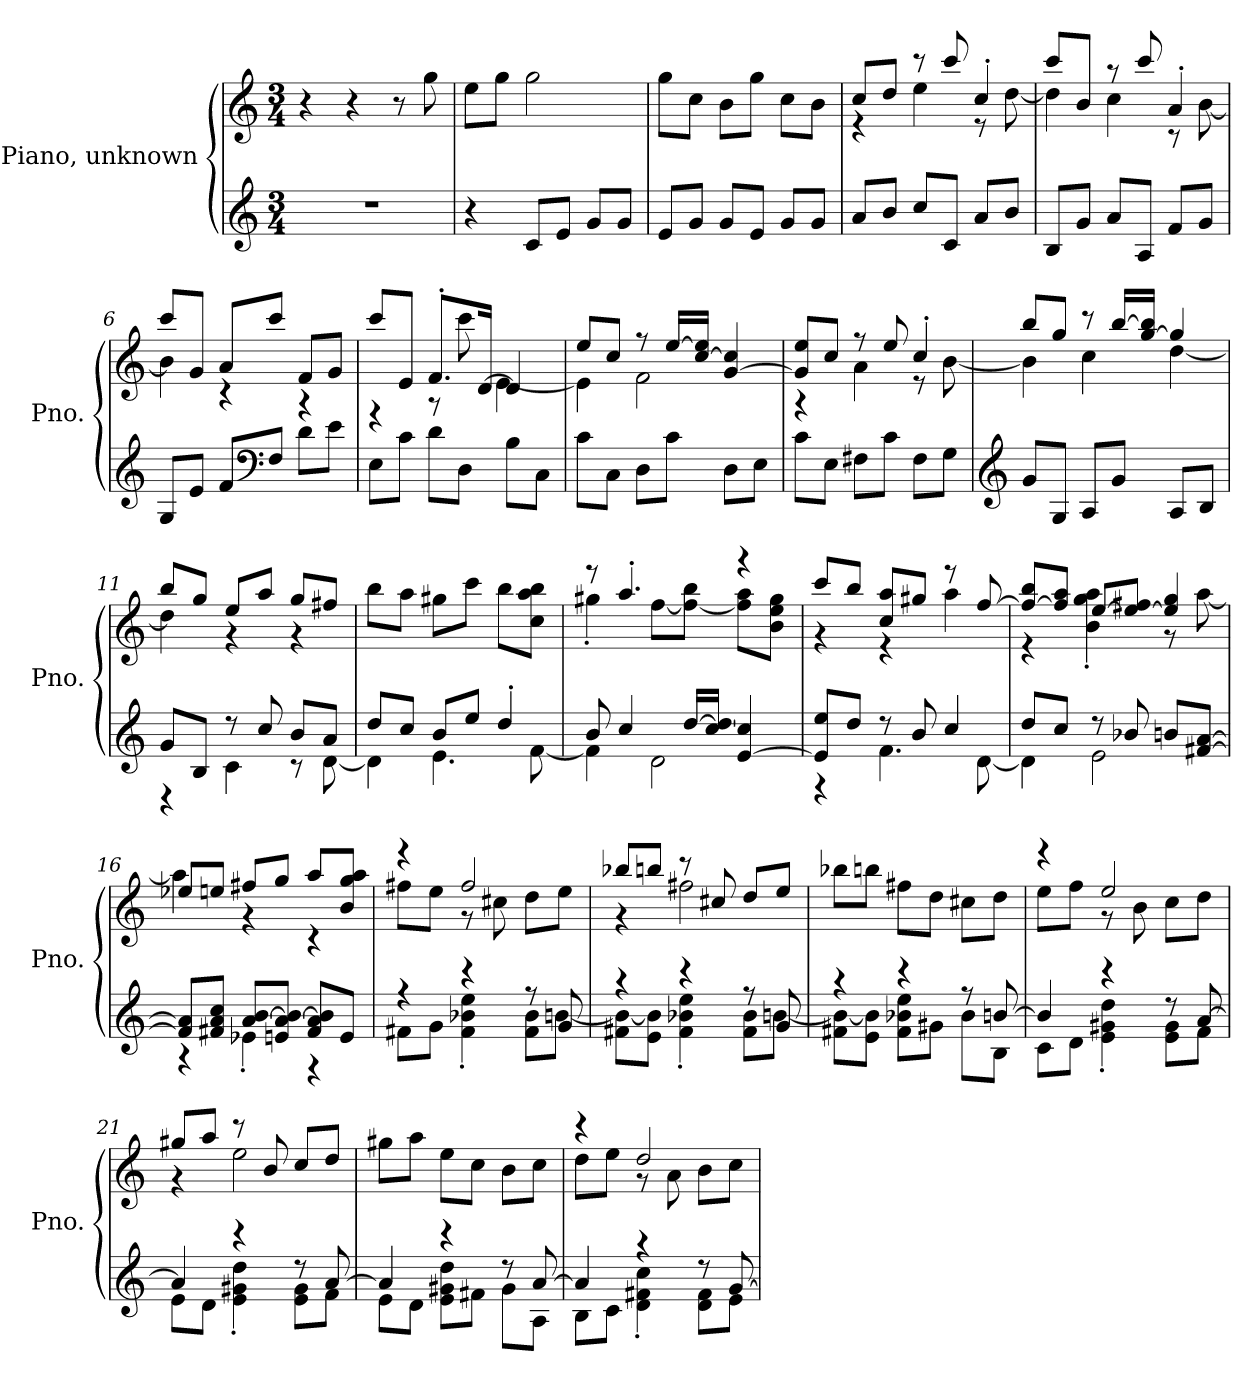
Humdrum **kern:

**kern	**kern
*part1	*part1
*staff2	*staff1
*I"Piano, unknown	*
*I'Pno.	*
*clefG2	*clefG2
*k[]	*k[]
*M3/4	*M3/4
*MM134	*MM134
=1	=1
2.r	4r
.	4r
.	8r
.	8gg\
=2	=2
4r	8ee\L
.	8gg\J
8c/L	2gg\
8e/J	.
8g/L	.
8g/J	.
=3	=3
8e/L	8gg\L
8g/J	8cc\J
8g/L	8b\L
8e/J	8gg\J
8g/L	8cc\L
8g/J	8b\J
=4	=4
*	*^
8a/L	8cc/L	4r
8b/J	8dd/J	.
8cc/L	8r	4ee\
8c/J	8ccc/	.
8a/L	4cc'/	8r
8b/J	.	[8dd\
=5	=5	=5
8B/L	8ccc/L	4dd\]
8g/J	8b/J	.
8a/L	8r	4cc\
8A/J	8ccc/	.
8f/L	4a'/	8r
8g/J	.	[8b\
=6	=6	=6
8G/L	8ccc/L	4b\]
8e/J	8g/J	.
8f/L	8a/L	4r
*clefF4	*	*
8F/J	8ccc/J	.
8d\L	8f/L	4r
8e\J	8g/J	.
!!LO:LB:g=z	!!
=7	=7	=7
8E\L	8ccc/L	4r
8c\J	8e/J	.
8d\L	8.f'/L	8r
8D\J	.	8ccc\
.	[16d/Jk	.
8B\L	4d/]	[4e\
8C\J	.	.
=8	=8	=8
8c\L	8ee/L	4e\]
8C\J	8cc/J	.
8D\L	8r	2f\
8c\J	[16ee/LL	.
.	[16cc/ 16ee/]JJ	.
8D\L	[4g/ 4cc/]	.
8E\J	.	.
=9	=9	=9
8c\L	8g/] 8ee/L	4r
8E\J	8cc/J	.
8F#X\L	8r	4a\
8c\J	8ee/	.
8F#\L	4cc'/	8r
8G\J	.	[8b\
=10	=10	=10
*clefG2	*	*
8g/L	8bb/L	4b\]
8G/J	8gg/J	.
8A/L	8r	4cc\
8g/J	[16bb/LL	.
.	[16gg/ 16bb/]JJ	.
8A/L	4gg/]	[4dd\
8B/J	.	.
=11	=11	=11
*^	*	*
8g/L	4r	8bb/L	4dd\]
8B/J	.	8gg/J	.
8r	4c\	8ee/L	4r
8cc/	.	8aa/J	.
8b/L	8r	8gg/L	4r
8a/J	[8d\	8ff#X/J	.
*	*	*v	*v
!!LO:LB:g=z
=12	=12	=12
8dd/L	4d\]	8bb\L
8cc/J	.	8aa\J
8b/L	4.e\	8gg#X\L
8ee/J	.	8ccc\J
4dd'/	.	8bb\L
.	[8f\	8cc\ 8aa\ 8bb\J
=13	=13	=13
*	*	*^
8b/	4f\]	8r	4gg#X'\
4cc/	.	4.aa'/	.
.	2d\	.	[8ff\L
[16dd/LL	.	.	8ff\_ 8bb\J
[16cc/ 16dd/]JJ	.	.	.
[4e/ 4cc/]	.	4r	8ff\] 8aa\L
.	.	.	8b\ 8ee\ 8gg#\J
=14	=14	=14	=14
8e/] 8ee/L	4r	8ccc/L	4r
8dd/J	.	8bb/J	.
8r	4.f\	8cc/ 8aa/L	4r
8b/	.	8gg#X/J	.
4cc/	.	8r	4aa\
.	[8d\	[8ff/	.
=15	=15	=15	=15
8dd/L	4d\]	8ff/_ 8bb/L	4r
8cc/J	.	8ff/] 8aa/J	.
8r	2e\	[8ee/L	4b\' 4gg\' 4aa\'
8b-X/	.	8ee/_ 8ff#X/J	.
8bn/L	.	4ee/] 4gg/	8r
[8f#X/ [8a/J	.	.	[8aa\
!!LO:LB:g=z	!!
=16	=16	=16	=16
8f#/] 8a/]L	4r	8ee-X/L	4aa\]
8f#X/ 8a/ 8cc/J	.	8een/J	.
[8a/ [8b/L	4e-X'\	8ff#X/L	4r
8en/ 8a/_ 8b/_J	.	8gg/J	.
8f#/ 8a/] 8b/]L	4r	8aa/L	4r
8e/J	.	8b/ 8gg/ 8aa/J	.
=17	=17	=17	=17
4r	8f#X\L	4r	8ff#X\L
.	8g\J	.	8ee\J
4r	4f#\' 4b-X\' 4ee\'	2ff#/	8r
.	.	.	8cc#X\
8r	8f#\ 8b-\L	.	8dd\L
8g/	[8bn\J	.	8ee\J
=18	=18	=18	=18
4r	8f#X\ 8b\_L	8bb-X/L	4r
.	8e\ 8b\]J	8bbn/J	.
4r	4f#\' 4b-X\' 4ee\'	8r	2ff#X\
.	.	8cc#X/	.
8r	8f#\ 8b-\L	8dd/L	.
8g/	[8bn\J	8ee/J	.
*	*	*v	*v
=19	=19	=19
4r	8f#X\ 8b\_L	8bb-X\L
.	8e\ 8b\]J	8bbn\J
4r	8f#\ 8b-X\ 8ee\L	8ff#X\L
.	8g#X\J	8dd\J
8r	8b-\L	8cc#X\L
[8bn/	8B\J	8dd\J
!!LO:LB:g=z
=20	=20	=20
*	*	*^
4b/]	8c\L	4r	8ee\L
.	8d\J	.	8ff\J
4r	4e\' 4g#X\' 4dd\'	2ee/	8r
.	.	.	8b\
8r	8e\ 8g#\L	.	8cc\L
[8a/	8f\J	.	8dd\J
=21	=21	=21	=21
4a/]	8e\L	8gg#X/L	4r
.	8d\J	8aa/J	.
4r	4e\' 4g#X\' 4dd\'	8r	2ee\
.	.	8b/	.
8r	8e\ 8g#\L	8cc/L	.
[8a/	8f\J	8dd/J	.
*	*	*v	*v
=22	=22	=22
4a/]	8e\L	8gg#X\L
.	8d\J	8aa\J
4r	8e\ 8g#X\ 8dd\L	8ee\L
.	8f#X\J	8cc\J
8r	8g#\L	8b\L
[8a/	8A\J	8cc\J
=23	=23	=23
*	*	*^
4a/]	8B\L	4r	8dd\L
.	8c\J	.	8ee\J
4r	4d\' 4f#X\' 4cc\'	2dd/	8r
.	.	.	8a\
8r	8d\ 8f#\L	.	8b\L
[8g/	8e\J	.	8cc\J
*v	*v	*	*
*	*v	*v
=	=
*-	*-
